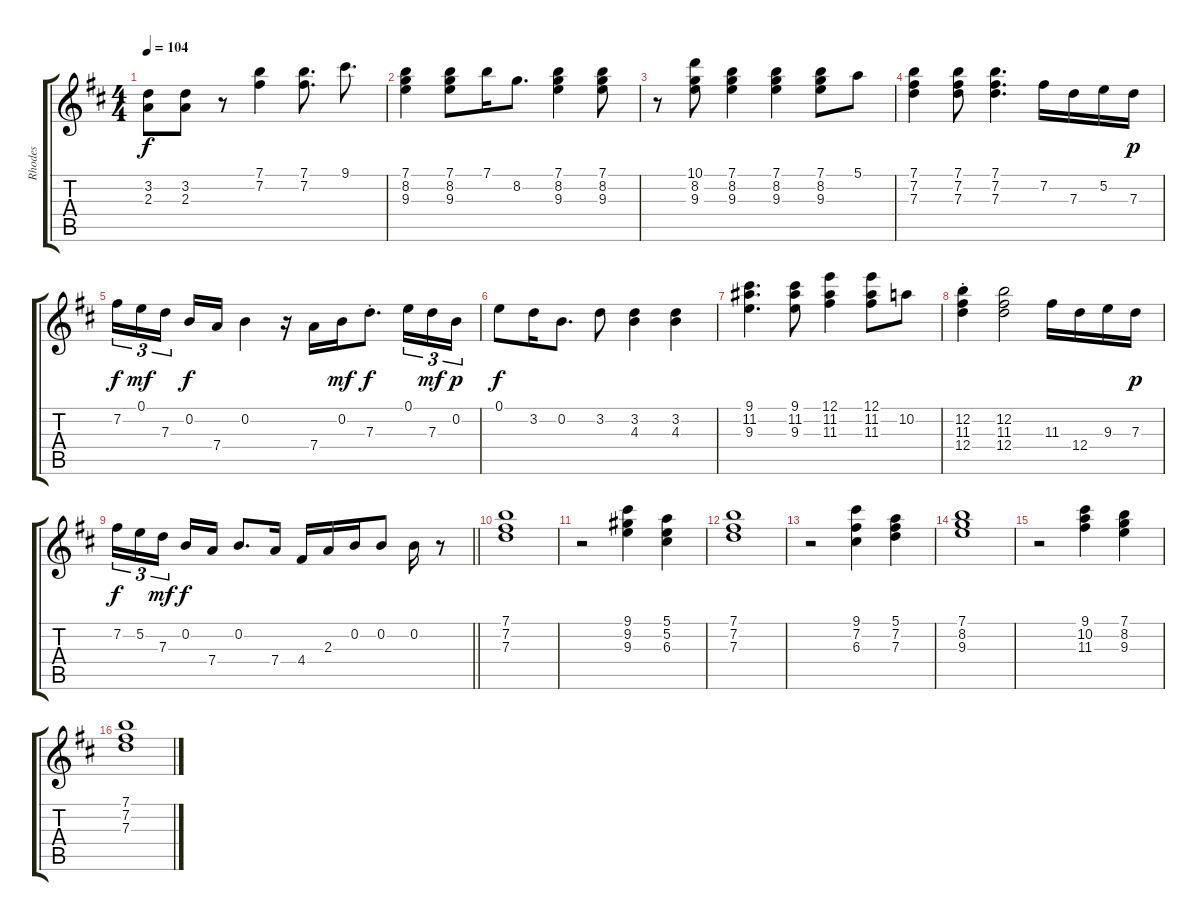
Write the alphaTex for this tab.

\track ("Rhodes" "Rhodes") {instrument electricguitarjazz}
\staff {score tabs}
\tuning (E4 B3 G3 D3 A2 E2) {hide}
\ts (4 4)
\tempo 104
\clef g2
\ks d
(3.2 2.3).8{dy f} (3.2 2.3).8 r.8 (7.1 7.2).4 (7.1 7.2).8{d} 9.1.8{d} |
(7.1 8.2 9.3).4 (7.1 8.2 9.3).8 7.1.16 8.2.8{d} (7.1 8.2 9.3).4 (7.1 8.2 9.3).8 |
r.8 (10.1 8.2 9.3).8 (7.1 8.2 9.3).4 (7.1 8.2 9.3).4 (7.1 8.2 9.3).8 5.1.8 |
(7.1 7.2 7.3).4 (7.1 7.2 7.3).8 (7.1 7.2 7.3).4{d} 7.2.16 7.3.16 5.2.16 7.3.16{dy p} |
7.2.16{tu (3 2) dy f} 0.1.16{tu (3 2) dy mf} 7.3.16{tu (3 2) beam splitsecondary} 0.2.16{dy f} 7.4.16 0.2.4 r.16 7.4.16 0.2.16{dy mf} 7.3{st}.8{d dy f} 0.1.16{tu (3 2)} 7.3.16{tu (3 2) dy mf} 0.2.16{tu (3 2) dy p} |
0.1.8{dy f} 3.2.16 0.2.8{d} 3.2.8 (3.2 4.3).4 (3.2 4.3).4 |
(9.1 11.2 9.3).4{d} (9.1 11.2 9.3).8 (12.1 11.2 11.3).4 (12.1 11.2 11.3).8 10.2.8 |
(12.2{st} 11.3{st} 12.4{st}).4 (12.2 11.3 12.4).2 11.3.16 12.4.16 9.3.16 7.3.16{dy p} |
\barLineRight lightlight
7.2.16{tu (3 2) dy f} 5.2.16{tu (3 2)} 7.3.16{tu (3 2) dy mf beam splitsecondary} 0.2.16{dy f} 7.4.16 0.2.8{d} 7.4.16 4.4.16 2.3.16 0.2.16 0.2.8 0.2.16 r.8 |
(7.1 7.2 7.3).1 |
r.2 (9.1 9.2 9.3).4 (5.1 5.2 6.3).4 |
(7.1 7.2 7.3).1 |
r.2 (9.1 7.2 6.3).4 (5.1 7.2 7.3).4 |
(7.1 8.2 9.3).1 |
r.2 (9.1 10.2 11.3).4 (7.1 8.2 9.3).4 |
(7.1 7.2 7.3).1
